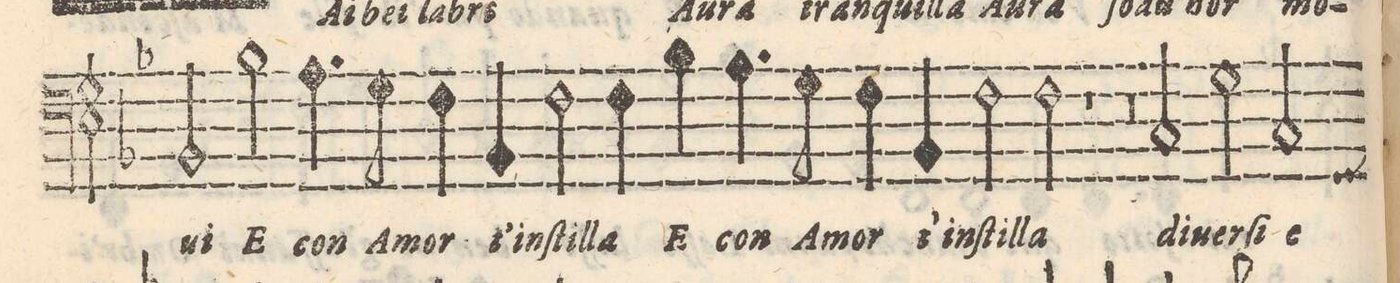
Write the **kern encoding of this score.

**kern	**text
*I"Basso	*
*clefF4	*
*k[b-]	*
*M2/1	*
2BB-/	-ui
2B-\	E
4.A\	con
8G\	A-
4F\	-mor
4BB-/	t'in-
=7-	=7-
2F\	-ſtil-
4F\	-la
4B-\	E
4.A\	con
8G\	A-
4F\	-mor
4BB-/	t'in-
=8-	=8-
2F\	-ſtil-
2F\	-la
1r	.
=9-	=9-
0r	.
=10-	=10-
2C/	di-
2G\	-uer-
2C/	-ſi e
*-	*-
